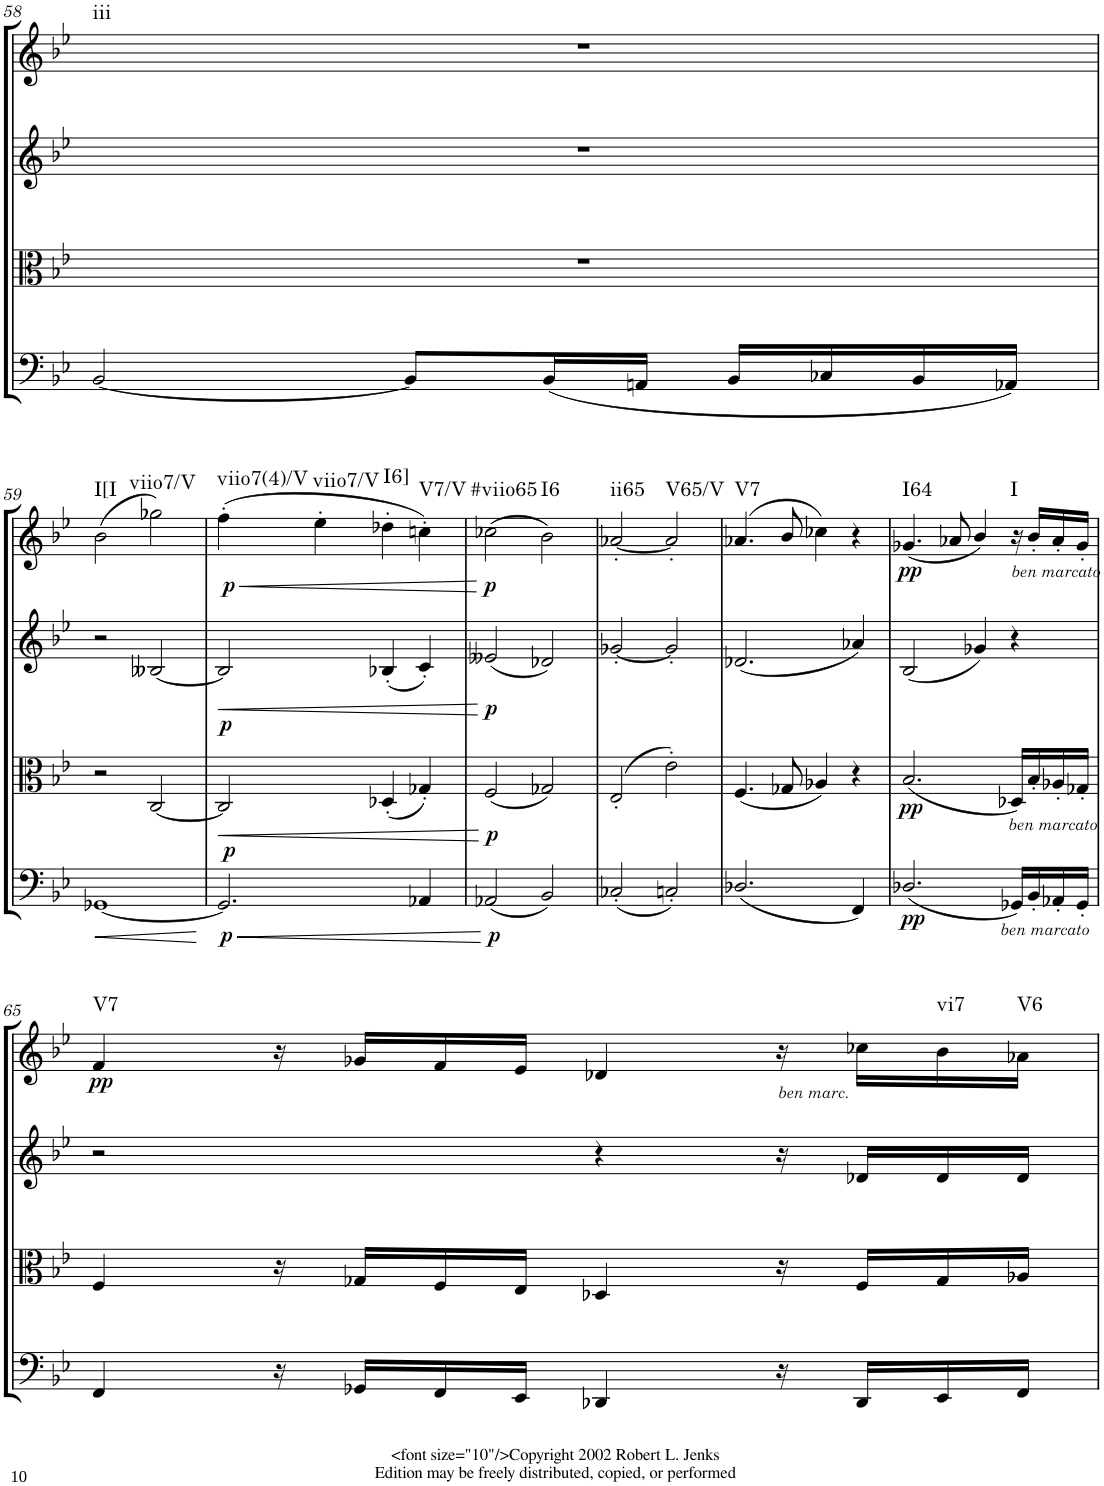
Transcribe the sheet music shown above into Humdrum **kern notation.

**kern	**dynam	**kern	**dynam	**kern	**dynam	**kern	**dynam	**harte
*part4	*part4	*part3	*part3	*part2	*part2	*part1	*part1	*part1
*staff4	*staff4	*staff3	*staff3	*staff2	*staff2	*staff1	*staff1	*
*I"Violoncello.	*	*I"Viola.	*	*I"Violino II.	*	*I"Violino I.	*	*
*I'Vc	*	*I'Vla	*	*I'Vln	*	*I'Vln	*	*
!!LO:PB:g=z
*clefF4	*	*clefC3	*	*clefG2	*	*clefG2	*	*
*k[b-e-]	*	*k[b-e-]	*	*k[b-e-]	*	*k[b-e-]	*	*
*B-:	*	*B-:	*	*B-:	*	*B-:	*	*
*M4/4	*	*M4/4	*	*M4/4	*	*M4/4	*	*
*met(c)	*	*met(c)	*	*met(c)	*	*met(c)	*	*
=58	=58	=58	=58	=58	=58	=58	=58	=58
!	!	!	!	!	!	!	!	!LO:H:kt=iii
[2BB-/	.	1r	.	1r	.	1r	.	N
8BB-/L]	.	.	.	.	.	.	.	.
(16BB-/L	.	.	.	.	.	.	.	.
16AAn/JJ	.	.	.	.	.	.	.	.
16BB-/LL	.	.	.	.	.	.	.	.
16C-X/	.	.	.	.	.	.	.	.
16BB-/	.	.	.	.	.	.	.	.
16AA-X/JJ)	.	.	.	.	.	.	.	.
!!LO:LB:g=z
=59	=59	=59	=59	=59	=59	=59	=59	=59
!	!LO:HP:b	!	!	!	!	!	!	!LO:H:kt=I[I
[1GG-X	<	2r	.	2r	.	(2b-\	.	N
!	!	!	!	!	!	!	!	!LO:H:kt=viio7/V
.	.	[2C/	.	[2B--X/	.	2gg-X\)	.	N
.	[	.	.	.	.	.	.	.
=60	=60	=60	=60	=60	=60	=60	=60	=60
!	!LO:HP:b	!	!LO:HP:b	!	!LO:HP:b	!	!LO:HP:b	!
!	!LO:DY:n=1:b	!	!	!	!	!	!	!
!	!LO:DY:n=2:a	!	!LO:DY:n=1:a	!	!	!	!LO:DY:n=1:b	!LO:H:kt=viio7(4)/V
2.GG-/]	< p p	2C/]	< p	2B--/]	<	(4ff'\	< p	N
!	!	!	!	!	!	!	!	!LO:H:kt=viio7/V
.	.	.	.	.	.	4ee-'\	.	N
!	!	!	!	!	!	!	!	!LO:H:kt=I6]
.	.	(4D-X'/	.	(4B-X'/	.	4dd-X'\	.	N
!	!	!	!	!	!	!	!	!LO:H:kt=V7/V
4AA-X/	.	4G-X'/)	.	4c'/)	.	4ccn'\)	.	N
.	[	.	[	.	[	.	[	.
=61	=61	=61	=61	=61	=61	=61	=61	=61
!	!LO:DY:b	!	!LO:DY:b	!	!LO:DY:b	!	!LO:DY:b	!LO:H:kt=#viio65
(2AA-X/	p	(2F/	p	(2e--X/	p	(2cc-X\	p	N
!	!	!	!	!	!	!	!	!LO:H:kt=I6
2BB-/)	.	2G-X/)	.	2d-X/)	.	2b-\)	.	N
=62	=62	=62	=62	=62	=62	=62	=62	=62
!	!	!	!	!	!	!	!	!LO:H:kt=ii65
(2C-X'/	.	(2E-'/	.	[2g-X'/	.	[2a-X'/	.	N
!	!	!	!	!	!	!	!	!LO:H:kt=V65/V
2Cn'/)	.	2e-'\)	.	2g-'/]	.	2a-'/]	.	N
=63	=63	=63	=63	=63	=63	=63	=63	=63
!	!	!	!	!	!	!	!	!LO:H:kt=V7
(2.D-X/	.	(4.F/	.	(2.d-X/	.	(4.a-X/	.	N
.	.	8G-X/	.	.	.	8b-/	.	.
.	.	4A-X/)	.	.	.	4cc-X\)	.	.
4FF/)	.	4r	.	4a-X/)	.	4r	.	.
=64	=64	=64	=64	=64	=64	=64	=64	=64
!	!LO:DY:b	!	!LO:DY:b	!	!	!	!LO:DY:b	!LO:H:kt=I64
(2.D-X/	pp	(2.B-/	pp	(2B-/	.	(4.g-X/	pp	N
.	.	.	.	.	.	8a-X/	.	.
.	.	.	.	4g-X/)	.	4b-/)	.	.
!	!	!	!	!	!	!	!	!LO:H:kt=I
16GG-X/LL)	.	16D-X/LL)	.	4r	.	16r	.	N
16BB-'/	.	16B-'/	.	.	.	16b-'/LL	.	.
!	!	!	!	!	!	!LO:TX:b:i:t=ben marcato	!	!
!	!	!LO:TX:b:i:t=ben marcato	!	!	!	!	!	!
!LO:TX:b:i:t=ben marcato	!	!	!	!	!	!	!	!
16AA-X'/	.	16A-X'/	.	.	.	16a-'/	.	.
16GG-'/JJ	.	16G-X'/JJ	.	.	.	16g-'/JJ	.	.
!!LO:LB:g=z
=65	=65	=65	=65	=65	=65	=65	=65	=65
!	!	!	!	!	!	!	!LO:DY:b	!LO:H:kt=V7
4FF/	.	4F/	.	2r	.	4f/	pp	N
16r	.	16r	.	.	.	16r	.	.
16GG-X/LL	.	16G-X/LL	.	.	.	16g-X/LL	.	.
16FF/	.	16F/	.	.	.	16f/	.	.
16EE-/JJ	.	16E-/JJ	.	.	.	16e-/JJ	.	.
4DD-X/	.	4D-X/	.	4r	.	4d-X/	.	.
!	!	!	!	!	!	!LO:TX:b:i:t=ben marc.	!	!
16r	.	16r	.	16r	.	16r	.	.
16DD-/LL	.	16F/LL	.	16d-X/LL	.	16cc-X\LL	.	.
!	!	!	!	!	!	!	!	!LO:H:kt=vi7
16EE-/	.	16G-/	.	16d-/	.	16b-\	.	N
!	!	!	!	!	!	!	!	!LO:H:kt=V6
16FF/JJ	.	16A-X/JJ	.	16d-/JJ	.	16a-X\JJ	.	N
=	=	=	=	=	=	=	=	=
*-	*-	*-	*-	*-	*-	*-	*-	*-
